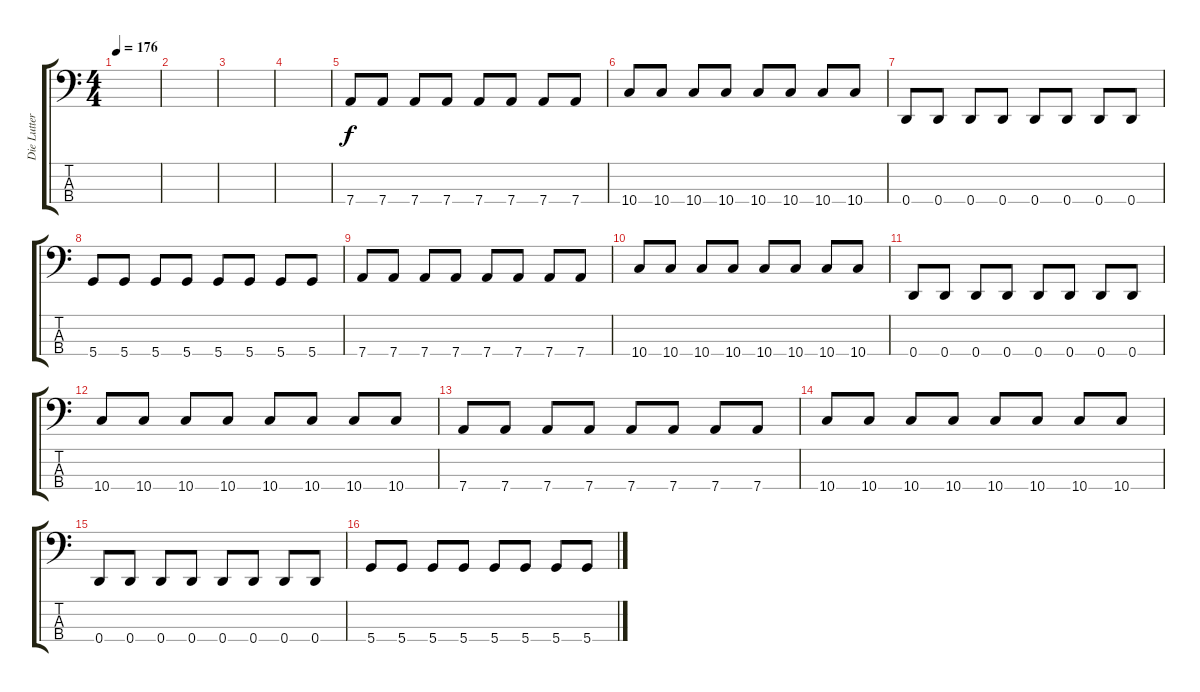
\track ("Die Lutter (Bass)" "Die Lutter") {instrument electricbasspick}
\staff {score tabs}
\tuning (G2 D2 A1 D1) {hide}
\ts (4 4)
\tempo 176
\clef f4
\ks c
|
|
|
|
7.4.8 7.4.8 7.4.8 7.4.8 7.4.8 7.4.8 7.4.8 7.4.8 |
10.4.8 10.4.8 10.4.8 10.4.8 10.4.8 10.4.8 10.4.8 10.4.8 |
0.4.8 0.4.8 0.4.8 0.4.8 0.4.8 0.4.8 0.4.8 0.4.8 |
5.4.8 5.4.8 5.4.8 5.4.8 5.4.8 5.4.8 5.4.8 5.4.8 |
7.4.8 7.4.8 7.4.8 7.4.8 7.4.8 7.4.8 7.4.8 7.4.8 |
10.4.8 10.4.8 10.4.8 10.4.8 10.4.8 10.4.8 10.4.8 10.4.8 |
0.4.8 0.4.8 0.4.8 0.4.8 0.4.8 0.4.8 0.4.8 0.4.8 |
10.4.8 10.4.8 10.4.8 10.4.8 10.4.8 10.4.8 10.4.8 10.4.8 |
7.4.8 7.4.8 7.4.8 7.4.8 7.4.8 7.4.8 7.4.8 7.4.8 |
10.4.8 10.4.8 10.4.8 10.4.8 10.4.8 10.4.8 10.4.8 10.4.8 |
0.4.8 0.4.8 0.4.8 0.4.8 0.4.8 0.4.8 0.4.8 0.4.8 |
5.4.8 5.4.8 5.4.8 5.4.8 5.4.8 5.4.8 5.4.8 5.4.8
